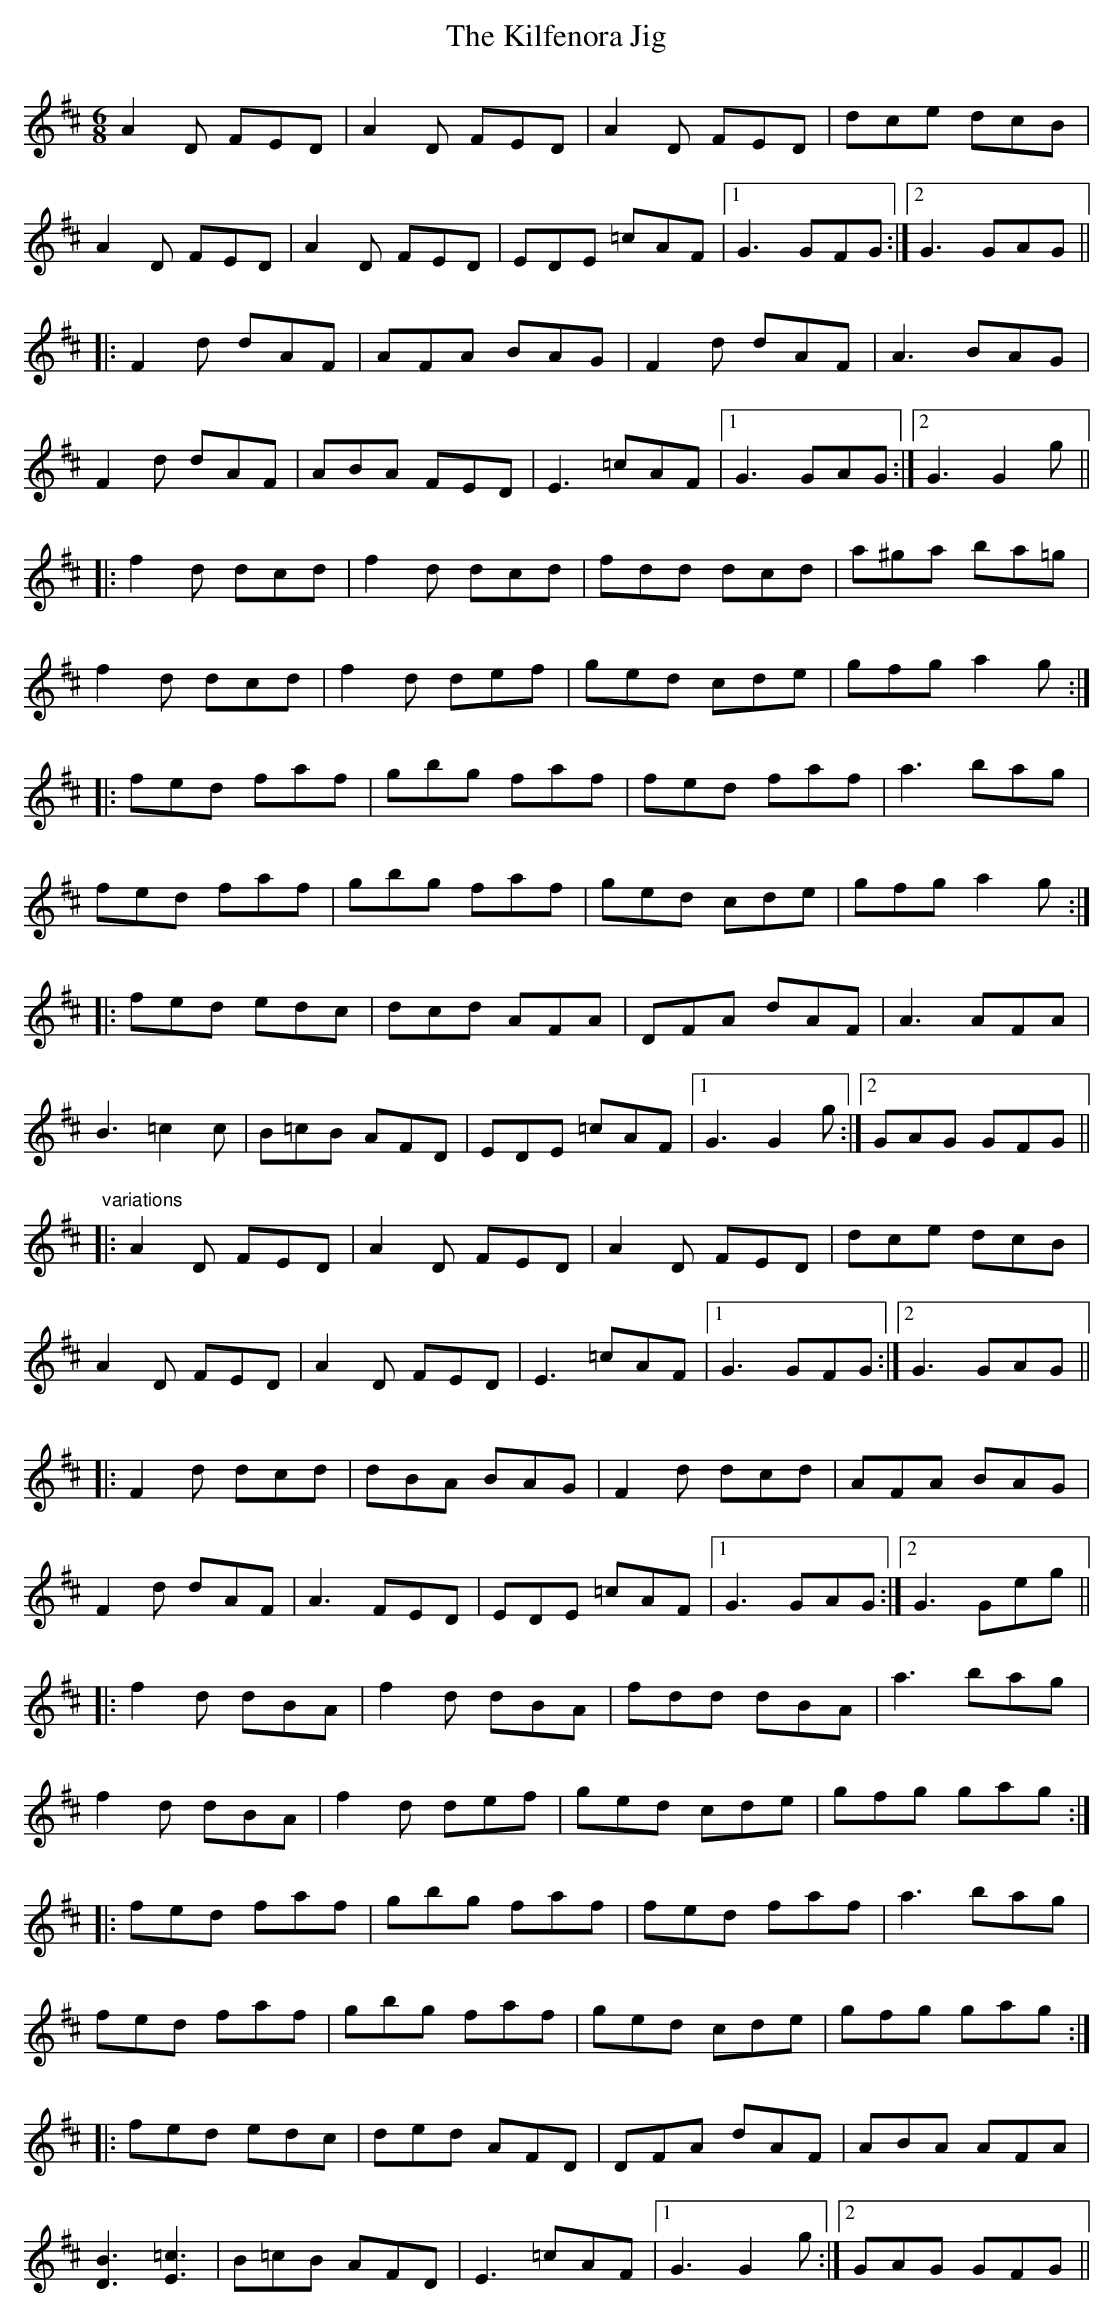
X:1
T:Kilfenora Jig, The
M:6/8
K:D
A2D FED|A2D FED|A2D FED|dce dcB|
A2D FED|A2D FED|EDE =cAF|1 G3 GFG:|2 G3 GAG||
|:F2d dAF|AFA BAG|F2d dAF|A3 BAG|
F2d dAF|ABA FED|E3 =cAF|1 G3 GAG:|2 G3 G2g||
|:f2d dcd|f2d dcd|fdd dcd|a^ga ba=g|
f2d dcd|f2d def|ged cde|gfg a2g:|
|:fed faf|gbg faf|fed faf|a3 bag|
fed faf|gbg faf|ged cde|gfg a2g:|
|:fed edc|dcd AFA|DFA dAF|A3 AFA|
B3 =c2c|B=cB AFD|EDE =cAF|1 G3 G2g:|2 GAG GFG||
"variations"
|:A2D FED|A2D FED|A2D FED|dce dcB|
A2D FED|A2D FED|E3 =cAF|1 G3 GFG:|2 G3 GAG||
|:F2d dcd|dBA BAG|F2d dcd|AFA BAG|
F2d dAF|A3 FED|EDE =cAF|1 G3 GAG:|2 G3 Geg||
|:f2d dBA|f2d dBA|fdd dBA|a3 bag|
f2d dBA|f2d def|ged cde|gfg gag:|
|:fed faf|gbg faf|fed faf|a3 bag|
fed faf|gbg faf|ged cde|gfg gag:|
|:fed edc|ded AFD|DFA dAF|ABA AFA|
[B3D3] [=c3E3]|B=cB AFD|E3 =cAF|1 G3 G2g:|2 GAG GFG||
